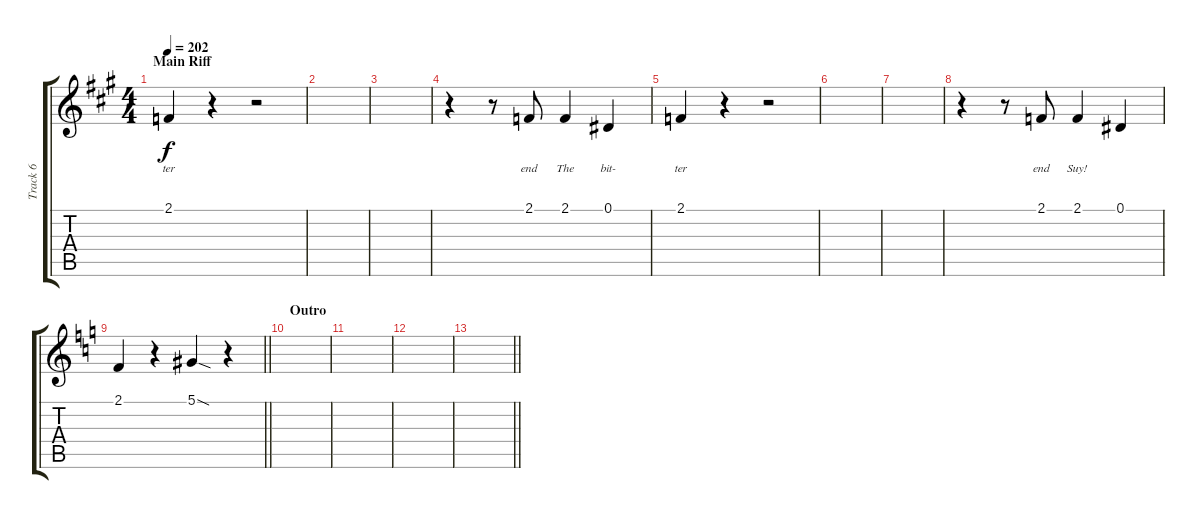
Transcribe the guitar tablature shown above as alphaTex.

\track ("Track 6" "Track 6") {instrument lead2sawtooth}
\staff {score tabs}
\tuning (Eb4 Bb3 Gb3 Db3 Ab2 Eb2) {hide}
\ts (4 4)
\section ("" "Main Riff")
\tempo 202
\clef g2
\ks a
2.1.4{lyrics (0 "ter") lyrics (1 "") lyrics (2 "") lyrics (3 "") lyrics (4 "") dy f} r.4 r.2 |
|
|
r.4 r.8 2.1.8{lyrics (0 "end") lyrics (1 "") lyrics (2 "") lyrics (3 "") lyrics (4 "")} 2.1.4{lyrics (0 "The") lyrics (1 "") lyrics (2 "") lyrics (3 "") lyrics (4 "")} 0.1.4{lyrics (0 "bit-") lyrics (1 "") lyrics (2 "") lyrics (3 "") lyrics (4 "")} |
2.1.4{lyrics (0 "ter") lyrics (1 "") lyrics (2 "") lyrics (3 "") lyrics (4 "")} r.4 r.2 |
|
|
r.4 r.8 2.1.8{lyrics (0 "end") lyrics (1 "") lyrics (2 "") lyrics (3 "") lyrics (4 "")} 2.1.4{lyrics (0 "Suy!") lyrics (1 "") lyrics (2 "") lyrics (3 "") lyrics (4 "")} 0.1.4 |
\barLineRight lightlight
\ks c
2.1.4 r.4 5.1{sod}.4 r.4 |
\section ("" "Outro")
|
|
|
\barLineRight lightlight
